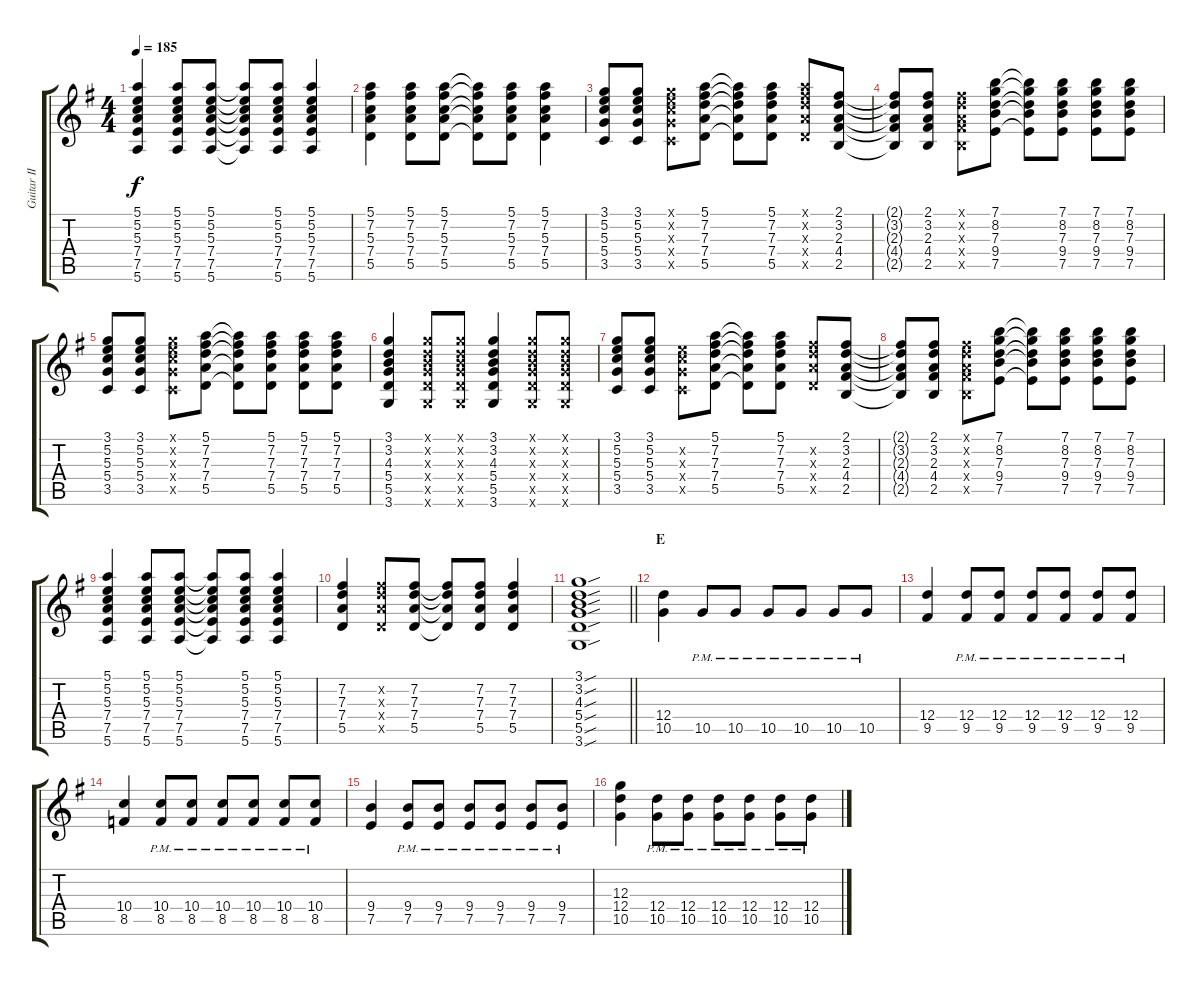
\track ("Guitar II" "Guitar II") {instrument overdrivenguitar}
\staff {score tabs}
\tuning (E4 B3 G3 D3 A2 E2) {hide}
\ts (4 4)
\tempo 185
\clef g2
\ks g
(5.1 5.2 5.3 7.4 7.5 5.6).4{dy f} (5.1 5.2 5.3 7.4 7.5 5.6).8 (5.1 5.2 5.3 7.4 7.5 5.6).8 (5.1{t} 5.2{t} 5.3{t} 7.4{t} 7.5{t} 5.6{t}).8 (5.1 5.2 5.3 7.4 7.5 5.6).8 (5.1 5.2 5.3 7.4 7.5 5.6).4 |
(5.1 7.2 5.3 7.4 5.5).4 (5.1 7.2 5.3 7.4 5.5).8 (5.1 7.2 5.3 7.4 5.5).8 (5.1{t} 7.2{t} 5.3{t} 7.4{t} 5.5{t}).8 (5.1 7.2 5.3 7.4 5.5).8 (5.1 7.2 5.3 7.4 5.5).4 |
(3.1 5.2 5.3 5.4 3.5).8 (3.1 5.2 5.3 5.4 3.5).8 (3.1{x} 5.2{x} 5.3{x} 5.4{x} 3.5{x}).8 (5.1 7.2 7.3 7.4 5.5).8 (5.1{t} 7.2{t} 7.3{t} 7.4{t} 5.5{t}).8 (5.1 7.2 7.3 7.4 5.5).8 (5.1{x} 7.2{x} 7.3{x} 7.4{x} 5.5{x}).8 (2.1 3.2 2.3 4.4 2.5).8 |
(2.1{t} 3.2{t} 2.3{t} 4.4{t} 2.5{t}).8 (2.1 3.2 2.3 4.4 2.5).8 (2.1{x} 3.2{x} 2.3{x} 4.4{x} 2.5{x}).8 (7.1 8.2 7.3 9.4 7.5).8 (7.1{t} 8.2{t} 7.3{t} 9.4{t} 7.5{t}).8 (7.1 8.2 7.3 9.4 7.5).8 (7.1 8.2 7.3 9.4 7.5).8 (7.1 8.2 7.3 9.4 7.5).8 |
(3.1 5.2 5.3 5.4 3.5).8 (3.1 5.2 5.3 5.4 3.5).8 (3.1{x} 5.2{x} 5.3{x} 5.4{x} 3.5{x}).8 (5.1 7.2 7.3 7.4 5.5).8 (5.1{t} 7.2{t} 7.3{t} 7.4{t} 5.5{t}).8 (5.1 7.2 7.3 7.4 5.5).8 (5.1 7.2 7.3 7.4 5.5).8 (5.1 7.2 7.3 7.4 5.5).8 |
(3.1 3.2 4.3 5.4 5.5 3.6).4 (3.1{x} 3.2{x} 4.3{x} 5.4{x} 5.5{x} 3.6{x}).8 (3.1{x} 3.2{x} 4.3{x} 5.4{x} 5.5{x} 3.6{x}).8 (3.1 3.2 4.3 5.4 5.5 3.6).4 (3.1{x} 3.2{x} 4.3{x} 5.4{x} 5.5{x} 3.6{x}).8 (3.1{x} 3.2{x} 4.3{x} 5.4{x} 5.5{x} 3.6{x}).8 |
(3.1 5.2 5.3 5.4 3.5).8 (3.1 5.2 5.3 5.4 3.5).8 (5.2{x} 5.3{x} 5.4{x} 3.5{x}).8 (5.1 7.2 7.3 7.4 5.5).8 (5.1{t} 7.2{t} 7.3{t} 7.4{t} 5.5{t}).8 (5.1 7.2 7.3 7.4 5.5).8 (7.2{x} 7.3{x} 7.4{x} 5.5{x}).8 (2.1 3.2 2.3 4.4 2.5).8 |
(2.1{t} 3.2{t} 2.3{t} 4.4{t} 2.5{t}).8 (2.1 3.2 2.3 4.4 2.5).8 (2.1{x} 3.2{x} 2.3{x} 4.4{x} 2.5{x}).8 (7.1 8.2 7.3 9.4 7.5).8 (7.1{t} 8.2{t} 7.3{t} 9.4{t} 7.5{t}).8 (7.1 8.2 7.3 9.4 7.5).8 (7.1 8.2 7.3 9.4 7.5).8 (7.1 8.2 7.3 9.4 7.5).8 |
(5.1 5.2 5.3 7.4 7.5 5.6).4 (5.1 5.2 5.3 7.4 7.5 5.6).8 (5.1 5.2 5.3 7.4 7.5 5.6).8 (5.1{t} 5.2{t} 5.3{t} 7.4{t} 7.5{t} 5.6{t}).8 (5.1 5.2 5.3 7.4 7.5 5.6).8 (5.1 5.2 5.3 7.4 7.5 5.6).4 |
(7.2 7.3 7.4 5.5).4 (7.2{x} 7.3{x} 7.4{x} 5.5{x}).8 (7.2 7.3 7.4 5.5).8 (7.2{t} 7.3{t} 7.4{t} 5.5{t}).8 (7.2 7.3 7.4 5.5).8 (7.2 7.3 7.4 5.5).4 |
\barLineRight lightlight
(3.1{sou} 3.2{sou} 4.3{sou} 5.4{sou} 5.5{sou} 3.6{sou}).1 |
\section ("" "E")
(12.4 10.5).4 10.5{pm}.8 10.5{pm}.8 10.5{pm}.8 10.5{pm}.8 10.5{pm}.8 10.5{pm}.8 |
(12.4 9.5).4 (12.4{pm} 9.5{pm}).8 (12.4{pm} 9.5{pm}).8 (12.4{pm} 9.5{pm}).8 (12.4{pm} 9.5{pm}).8 (12.4{pm} 9.5{pm}).8 (12.4{pm} 9.5{pm}).8 |
(10.4 8.5).4 (10.4{pm} 8.5{pm}).8 (10.4{pm} 8.5{pm}).8 (10.4{pm} 8.5{pm}).8 (10.4{pm} 8.5{pm}).8 (10.4{pm} 8.5{pm}).8 (10.4{pm} 8.5{pm}).8 |
(9.4 7.5).4 (9.4{pm} 7.5{pm}).8 (9.4{pm} 7.5{pm}).8 (9.4{pm} 7.5{pm}).8 (9.4{pm} 7.5{pm}).8 (9.4{pm} 7.5{pm}).8 (9.4{pm} 7.5{pm}).8 |
(12.3 12.4 10.5).4 (12.4{pm} 10.5{pm}).8 (12.4{pm} 10.5{pm}).8 (12.4{pm} 10.5{pm}).8 (12.4{pm} 10.5{pm}).8 (12.4{pm} 10.5{pm}).8 (12.4{pm} 10.5{pm}).8
